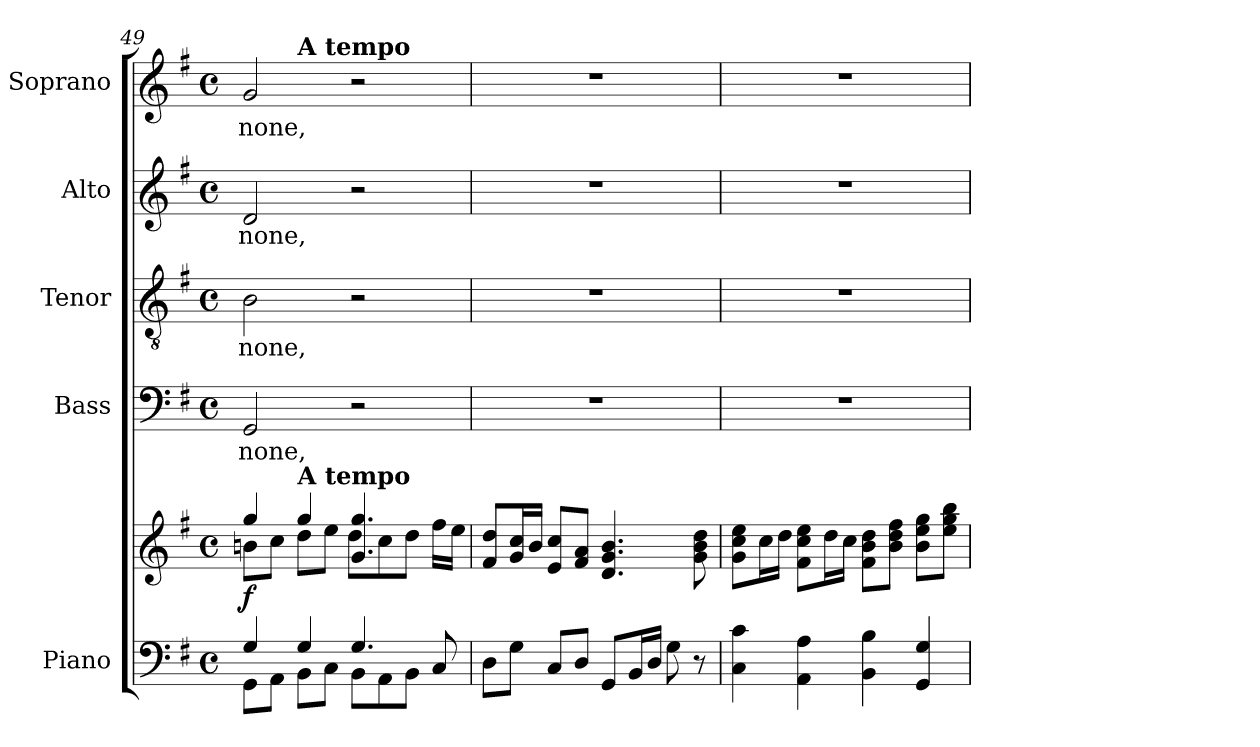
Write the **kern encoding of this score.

**kern	**kern	**dynam	**kern	**text	**kern	**text	**kern	**text	**kern	**text
*part5	*part5	*part5	*part4	*part4	*part3	*part3	*part2	*part2	*part1	*part1
*staff6	*staff5	*staff5/6	*staff4	*staff4	*staff3	*staff3	*staff2	*staff2	*staff1	*staff1
*I"Piano	*	*	*I"Bass	*	*I"Tenor	*	*I"Alto	*	*I"Soprano	*
*I'Pno.	*	*	*I'B.	*	*I'T.	*	*I'A.	*	*I'S.	*
*clefF4	*clefG2	*	*clefF4	*	*clefGv2	*	*clefG2	*	*clefG2	*
*	*	*	*	*	*ITrd7c12	*	*	*	*	*
*k[f#]	*k[f#]	*	*k[f#]	*	*k[f#]	*	*k[f#]	*	*k[f#]	*
*G:	*G:	*	*G:	*	*G:	*	*G:	*	*G:	*
*M4/4	*M4/4	*	*M4/4	*	*M4/4	*	*M4/4	*	*M4/4	*
*met(c)	*met(c)	*	*met(c)	*	*met(c)	*	*met(c)	*	*met(c)	*
=49	=49	=49	=49	=49	=49	=49	=49	=49	=49	=49
*^	*^	*	*	*	*	*	*	*	*	*
!	!	!	!	!	!	!LO:LY:b:color=#000000	!	!	!	!	!	!
!	!	!	!	!	!	!	!	!LO:LY:b:color=#000000	!	!	!	!
!	!	!	!	!	!	!	!	!	!	!LO:LY:b:color=#000000	!	!
!	!	!	!	!	!	!	!	!	!	!	!	!LO:LY:b:color=#000000
*	*	*	*	*	*	*	*	*	*	*	*^	*
4Gi/	8GGi\L	4ggi/	8bni\L	f	2GGi/	none,	2BBi\	none,	2di/	none,	2gi/	4ryy	none,
.	8AAi\J	.	8cci\J	.	.	.	.	.	.	.	.	.	.
!	!	!	!	!	!	!	!	!	!	!	!	!LO:TX:a:B:t=A tempo	!
!	!	!LO:TX:a:B:t=A tempo	!	!	!	!	!	!	!	!	!	!	!
4Gi/	8BBi\L	4ggi/	8ddi\L	.	.	.	.	.	.	.	.	2.ryy	.
.	8Ci\J	.	8eei\J	.	.	.	.	.	.	.	.	.	.
4.Gi/	8BBi\L	4.gi/ 4.ggi	8ddi\L	.	2r	.	2r	.	2r	.	2r	.	.
.	8AAi\	.	8cci\	.	.	.	.	.	.	.	.	.	.
.	8BBi\J	.	8ddi\J	.	.	.	.	.	.	.	.	.	.
8Ci/	8ryy	8ryy	16ff#i\LL	.	.	.	.	.	.	.	.	.	.
.	.	.	16eei\JJ	.	.	.	.	.	.	.	.	.	.
*v	*v	*	*	*	*	*	*	*	*	*	*v	*v	*
*	*v	*v	*	*	*	*	*	*	*	*	*
=50	=50	=50	=50	=50	=50	=50	=50	=50	=50	=50
8Di\L	8f#i/ 8ddiL	.	1r	.	1r	.	1r	.	1r	.
8Gi\J	16gi/ 16cciL	.	.	.	.	.	.	.	.	.
.	16bi/JJ	.	.	.	.	.	.	.	.	.
8Ci/L	8ei/ 8cciL	.	.	.	.	.	.	.	.	.
8Di/J	8f#i/ 8aiJ	.	.	.	.	.	.	.	.	.
8GGi/L	4.di/ 4.gi 4.bi	.	.	.	.	.	.	.	.	.
16BBi/L	.	.	.	.	.	.	.	.	.	.
16Di/JJ	.	.	.	.	.	.	.	.	.	.
8Gi\	.	.	.	.	.	.	.	.	.	.
8r	8gi\ 8bi 8ddi	.	.	.	.	.	.	.	.	.
!!LO:LB:g=z
=51	=51	=51	=51	=51	=51	=51	=51	=51	=51	=51
4Ci\ 4ci	8gi\ 8cci 8eeiL	.	1r	.	1r	.	1r	.	1r	.
.	16cci\L	.	.	.	.	.	.	.	.	.
.	16ddi\JJ	.	.	.	.	.	.	.	.	.
4AAi\ 4Ai	8f#i\ 8cci 8eeiL	.	.	.	.	.	.	.	.	.
.	16ddi\L	.	.	.	.	.	.	.	.	.
.	16cci\JJ	.	.	.	.	.	.	.	.	.
4BBi\ 4Bi	8f#i\ 8bi 8ddiL	.	.	.	.	.	.	.	.	.
.	8bi\ 8ddi 8ff#iJ	.	.	.	.	.	.	.	.	.
4GGi/ 4Gi	8bi\ 8eei 8ggiL	.	.	.	.	.	.	.	.	.
.	8eei\ 8ggi 8bbiJ	.	.	.	.	.	.	.	.	.
=	=	=	=	=	=	=	=	=	=	=
*-	*-	*-	*-	*-	*-	*-	*-	*-	*-	*-
